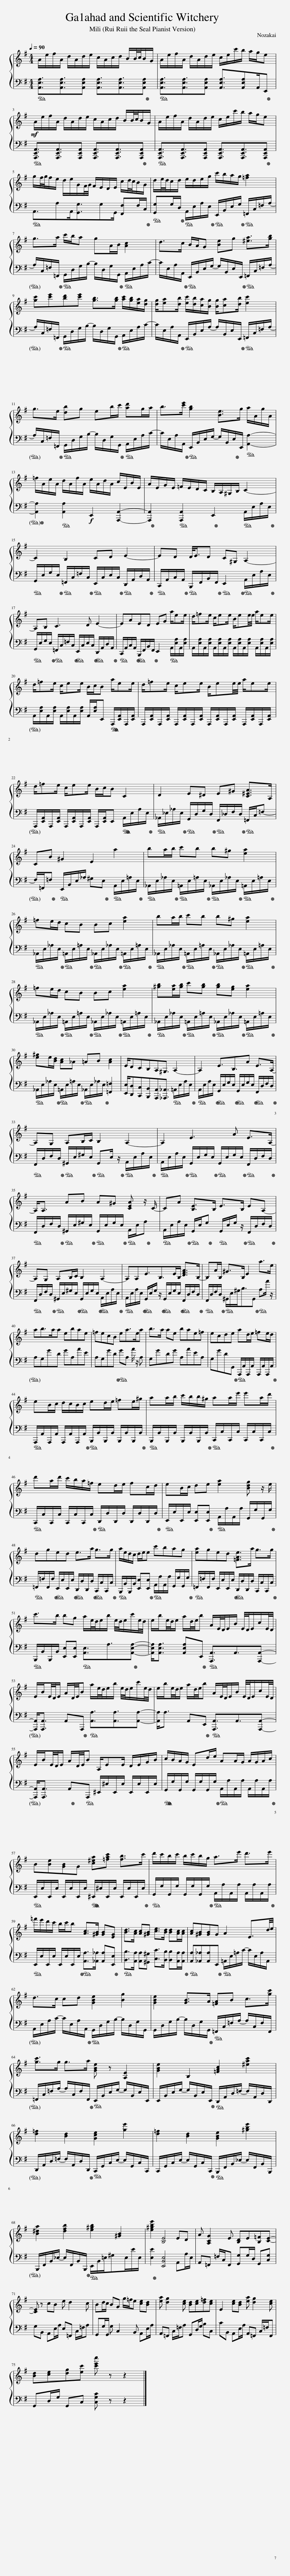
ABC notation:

X:1
%%score { 1 | 2 }
L:1/8
Q:1/4=90
M:4/4
I:linebreak $
K:G
V:1 treble
V:2 bass
V:1
 A/e/f/A/ d/A/d/e/ c/A/c/d/ B/B/4c/4B/G/ | A/e/f/A/ d/A/d/e/ c/e/c'/b/ a/g/e |$!mf! A/e/f/A/ d/A/d/e/ c/A/c/d/ B/B/4c/4B/G/ | A/e/f/A/ d/A/d/e/ c/e/c'/b/ a/g/e |$ g/f/4g/4f/e/ d/e/G/F/4G/4 F/E/D/E/ c/d/4c/4B/G/ | %5
 d/e/4d/4c/d/ e/d/e/g/ c'/b/a/g/ [=fa]2 |$ g>a c'/b/a gA/B/ [Ac]2 | d>c B/A/G [Be]g [^ea]>[gb] |$ [gc'][c'e'][bd'][c'e'] [gb]>[gb] [ac']/[gb]/[ea]/[dg]/ | [dg]/[ea][db]/ [ec']/[db]/[ca]/[Bg]/ [Bg]/[ca][db]/ [ec']2 |$ %10
 g>e [db]g eb/c'/ [ad']g/a/ | b>[c'e'] [gb]2 [Be]>g a/A/g/A/ |$ =f/A/e/A/ d/A/f/A/ e/A/d/A/ c/E/B/E/ | A/E/G/E/ =F/E/D/C/ B,/A,/^G,/B,/ C2- |$ C2 B,2 CD E2- | %15
 ED D/<E/D C^G, A,2- |$ A,B, C3 D E2- | EAED EG a/ee/ | d/=fe/ c/ee/ B/ee/4e/4 a/ee/ |$ d/=fe/ c/ee/ B/c/B a/ee/ | %20
 d/=fe/ c/ee/ B/ee/4e/4 a/ee/ |$ d/=fe/ c/ee/ B/c/B C2 | D2 E^D E^G [C^EA]>A, |$ CB ^G2 E2 a2 | ba/b/ c'b b^g [ea]2 |$ %25
 =fe/d/ cB Bc [ea]2 | ba/b/ c'b b^g [ea]2 |$ =fe/d/ cB Bc [ea]2 | [^gb][ea]/[gb]/ c'[gb] [gb][eg] [ea]2 |$ [e^g]e/[Bd]/ [Ac]_A =AB [Ac]2 | %30
 E/DCB,A,^G,3/2 A,2- | A,2 E3/2B,3/2A E>A,- |$ A,G, A,B,/C/ B,2 A,2- | A,2 E3 A E>A,- |$ A,<A, AB A^G [CEA] z/ C/- | %35
 CA [B,E]>B, E>B, EA,- |$ A,G, A,B,/C/ B,2 A,2- | A,A,E3/2B,>EB,/ [DFA]>B,- | B,A/B,/ ^G>B, E2 a>e |$ ab>aa ebae | %40
 =fecB ea>ea | b>a ae bae=f | ecde ad/e/ =fe/d/ |$ eB/c/ d/c/B/c/ ed/e/ =fe/^g/ | aa/b/ c'/b/b/^g/ aa/e'/ e'a/d'/ |$ %45
 d'a/d'/ c'/b/a/=f/ ed/e/ fc/d/ | eB/c/ de [ea]2 [Bdg] z/ e/ |$ dged e>a g>g | a/e/d/c/ d/e/e c'bag | [ea]ged [=FAe]>a g>g |$ %50
 c'>b bg a/e/4d/4e/b/ e/4d/4e/c'/e/4d/4 | e/b/e/4d/4e/ a/d/4e/4b A/E/4D/4E/B/ E/4D/4E/c/E/4D/4 |$ E/B/E/4D/4E/ A/D/4E/4B a/e/4d/4e/b/ e/4d/4e/c'/e/4d/4 | e/b/e/4d/4e/ a/d/4e/4b A/E/4D/4E/B/ E/4D/4E/c/E/4D/4 |$ E/B/E/4D/4E/ A/D/4E/4B A,/EE/ D/E/G/B/ | %55
 c/B/A/G/ Ed/e/ AA/G/ A/G/A/c/ |$ B[Be][GB]G [c^ea][=fac'] [fb]>c' | d'/c'/b/c'/ b/c'/b/g/ a>e' d'>e' |$ =f'/e'/d'/c'/ b/c'/b [Ac]>[^GB] [GB][EG] | [Bd]>[Ac] [Ac][^GB] [ce]>[Bd] [Bd][Ac]/[Ac]/ | %60
 [Ac][^GB][GB]G A2 E3/2d/4e/4 |$ d>c cd [GBe]2 [Bg]2 | [GBe]2 [GB]>A [=FA]B c>[gc'] |$ [gc']>g g>a [GBe] z [A,E]2 | [GBe]2 B,2 [=FAc]2 [^eac']2 |$ %65
 [d=f]2 [Bd]2 [Gce]2 [ge']2 | [d=f]2 [Bd]2 [FBe]2 [^fbe']2 |$ [B^da]2 [dfb]2 [e^gb]2 [^GB]2 | [e^gbe']2 [B,E]4 ED | A [A,CG]2 E [B,D]E[B,=F][CE]- |$ %70
 [CE] z cB e d2 c | Bd/c/ BG g/=f/e [ce][Bd] | [ea] [dg]2 [ce] [Bd][ce][d=f][ce] | E2 [ce][Bd] [ea] [dg]2 [ce] |$ [Bd][ce][dg][ec'] [c'e'c''] z z2 |] %75
V:2
!ped! [A,,E,A,]3/2[A,,E,A,]3/2[A,,E,A,] [A,,E,A,]3/2[A,,E,A,]3/2[A,,E,A,]!ped-up! |!ped! [A,,E,A,]3/2[A,,E,A,]3/2[A,,E,A,] [A,,E,A,]3/2[A,,E,A,]A,,/E,,!ped-up! |$!ped! [A,,,E,,A,,]3/2[A,,,E,,A,,]3/2[A,,,E,,A,,] [A,,,E,,A,,]3/2[A,,,E,,A,,]3/2[A,,,E,,A,,]!ped-up! |!ped! [A,,,E,,A,,]3/2[A,,,E,,A,,]3/2[A,,,E,,A,,] [A,,,E,,A,,]3/2[A,,,E,,A,,]3/2[A,,,E,,A,,]!ped-up! |$!ped! A,,3/2A,A,,<[G,,G,]G,G,,/ [F,,F,]F,/C,/!ped-up! | %5
!ped! [G,,G,]G,/D,/!ped-up!!ped! A,,/E,/A,/E,/!ped-up!!ped! E,,/B,,/E,/G,/!ped-up!!ped! =F,,/C,/=F,/A,/- |$ A,/C,/=F,/=F,,/!ped-up!!ped! G,,/D,/G,/B,/- B,/D,/G,/G,,/!ped-up!!ped! A,,/E,/A,/C/- | C/E,/A,/A,,/!ped-up!!ped! E,,/B,,/E,/G,/- G,/B,,/E,/E,,/!ped-up!!ped! =F,,/C,/=F,/A,/- |$ A,/C,/=F,/=F,,/!ped-up!!ped! G,,/D,/G,/B,/- B,/D,/G,/G,,/!ped-up!!ped! A,,/E,/A,/C/- | C/E,/A,/A,,/!ped-up!!ped! E,,/B,,/E,/A,/- A,/B,,/E,/E,,/!ped-up!!ped! =F,,/C,/=F,/A,/- |$ %10
 A,/C,/=F,/=F,,/!ped-up!!ped! G,,/D,/G,/B,/- B,/D,/G,/G,,/!ped-up!!ped! A,,/E,/A,/C/- | C/E,/A,/A,,/!ped-up!!ped! E,,/B,,/E,/G,/- G,/B,,/E,/!ped-up!E,,/!ped! [A,,A,]2- |$ [A,,A,]2!ped-up!!ped! [A,,A,]2!f! E,,2 [A,,,A,,]2- | [A,,,A,,]2!ped-up!!ped! [A,,,A,,]2 E,,2!ped-up!!ped! A,,/E,/A,/E,/!ped-up! |$!ped! G,,/E,/G,/E,/!ped-up!!ped! =F,,/C,/=F,/C,/!ped-up!!ped! E,,/C,/E,/C,/!ped-up!!ped! D,,/A,,/D,/A,,/!ped-up! | %15
!ped! C,,/A,,/C,/A,,/!ped-up!!ped! B,,,/F,,/B,,/F,,/!ped-up!!ped! E,,2!ped-up!!ped! A,,/E,/A,/E,/!ped-up! |$!ped! G,,/E,/G,/E,/!ped-up!!ped! =F,,/C,/=F,/C,/!ped-up!!ped! E,,/C,/E,/C,/!ped-up!!ped! D,,/A,,/D,/A,,/!ped-up! |!ped! C,,/A,,/C,/A,,/!ped-up!!ped! B,,,/F,,/B,,/F,,/!ped-up! E,,2!ped! A,,/[E,A,]/A,,/[E,A,]/ | A,,/[E,A,]/A,,/[E,A,]/ A,,/[E,A,]/A,,/[E,A,]/ A,,/[E,A,]/A,,/[E,A,]/ A,,/[E,A,]/A,,/[E,A,]/ |$ A,,/[E,A,]/A,,/[E,A,]/ A,,/[E,A,]/A,,/[E,A,]/ A,,/[E,A,]/E,,!ped! A,,,/!ped-up![E,,A,,]/A,,,/[E,,A,,]/ | %20
 A,,,/[E,,A,,]/A,,,/[E,,A,,]/ A,,,/[E,,A,,]/A,,,/[E,,A,,]/ A,,,/[E,,A,,]/A,,,/[E,,A,,]/ A,,,/[E,,A,,]/A,,,/[E,,A,,]/ |$ A,,,/[E,,A,,]/A,,,/[E,,A,,]/ A,,,/[E,,A,,]/A,,,/[E,,A,,]/ A,,,/[E,,A,,]/E,,!ped! A,,/!ped-up!E,/A,/E,/ |!ped! _A,,/_E,/_A,/E,/!ped-up!!ped! G,,/D,/G,/D,/!ped-up!!ped! F,,/_D,/F,/D,/!ped-up!!ped! =F,,/C,/=F,-!ped-up! |$ F,/=F,,/=F,!ped-up!!ped! E,,/B,,/E,/_A,/ ^G,E,!ped-up!!ped! A,,/E,/=A,/E,/ |!ped! _A,,/E,/_A,/E,/!ped-up!!ped! =A,,/E,/=A,/E,/!ped-up!!ped! _A,,/E,/_A,/E,/!ped-up!!ped! =A,,/E,/=A,/E,/!ped-up! |$ %25
!ped! _A,,/E,/_A,/E,/!ped-up!!ped! =A,,/E,/=A,/E,/!ped-up!!ped! _A,,/E,/_A,/E,/!ped-up!!ped! =A,,/E,/=A,/E,/!ped-up! |!ped! _A,,/E,/_A,/E,/!ped-up!!ped! =A,,/E,/=A,/E,/!ped-up!!ped! _A,,/E,/_A,/E,/!ped-up!!ped! =A,,/E,/=A,/E,/!ped-up! |$!ped! _A,,/E,/_A,/E,/!ped-up!!ped! =A,,/E,/=A,/E,/!ped-up!!ped! _A,,/E,/_A,/E,/!ped-up!!ped! =A,,/E,/=A,/E,/!ped-up! |!ped! _A,,/E,/_A,/E,/!ped-up!!ped! =A,,/E,/=A,/E,/!ped-up!!ped! _A,,/E,/_A,/E,/!ped-up!!ped! =A,,/E,/=A,/E,/!ped-up! |$!ped! _A,,/E,/_A,/E,/!ped-up!!ped! =A,,/E,/=A,/E,/!ped-up!!ped! _A,,/E,/_A,/E,/ [=F,,=F,]2!ped-up! | %30
 [E,,E,]/[D,,D,][C,,C,][B,,,B,,][A,,,A,,][_A,,,_A,,]3/2!ped-up!!ped! =A,,/E,/A,/E,/ |!ped! A,,/E,/A,/E,/!ped-up!!ped! G,,/E,/G,/E,/!ped-up!!ped! G,,/E,/G,/E,/!ped-up!!ped! F,,/D,/F,/D,/!ped-up! |$!ped! F,,/D,/F,/D,/!ped-up!!ped! ^G,,/E,/^G,/E,/!ped-up!!ped! G,,E,/ z/!ped-up!!ped! A,,/E,/A,/E,/!ped-up! |!ped! A,,/E,/A,/E,/!ped-up!!ped! G,,/E,/G,/E,/!ped-up!!ped! G,,/E,/G,/E,/!ped-up!!ped! F,,/D,/F,/D,/!ped-up! |$!ped! F,,/D,/F,/D,/!ped-up!!ped! ^G,,/E,/^G,/E,/!ped-up!!ped! G,,/E,/G,/E,/!ped-up!!ped! A,,/E,/A,!ped-up! | %35
!ped! A,,/E,/A,/E,/!ped-up!!ped! G,,/E,/G,!ped-up!!ped! G,,/E,/G,/ z/!ped-up!!ped! F,,/D,/F,/D,/!ped-up! |$!ped! F,,/D,/F,/D,/!ped-up!!ped! ^G,,/E,/^G,/E,/!ped-up!!ped! G,,/E,/G,/E,/!ped-up!!ped! A,,/E,/A,/E,/!ped-up! |!ped! A,,/E,/A,/E,/!ped-up!!ped! G,,/E,/G,/ z/!ped-up!!ped! G,,/E,/G,/E,/!ped-up!!ped! F,,/D,/F,/D,/!ped-up! |!ped! F,,/D,/F,/D,/!ped-up!!ped! ^G,,/E,/^G,<B,G,,!ped-up!!ped! A,A/ z/!ped-up! |$ A,G,GD GA,AE | %40
 A,G,GD!ped-up!!ped! GA, A/ z/ A, | G,GDG A,AEA, | G,GDG,,!ped-up!!ped! A,,,/A,,/A,,,/A,,/ A,,,/A,,/A,,,/A,,/ |$!ped! A,,,/A,,/A,,,/A,,/ A,,,/A,,/A,,,/A,,/!ped-up!!ped! B,,,/B,,/B,,,/B,,/ B,,,/B,,/B,,,/B,,/!ped-up! |!ped! B,,,/B,,/B,,,/B,,/ B,,,/B,,/B,,,/B,,/!ped-up!!ped! C,,/C,/C,,/C,/ C,,/C,/C,,/C,/!ped-up! |$ %45
!ped! C,,/C,/C,,/C,/ C,,/C,/C,,/C,/!ped-up!!ped! D,,/D,/D,,/D,/ D,,/D,/D,,/D,/!ped-up! |!ped! E,,/E,/E,,/E,/ [E,,E,][E,,E,]!ped-up!!ped! A,,/A,/A,,/A,/ G,,/G,/G,,/G,/!ped-up! |$!ped! =F,,/=F,/F,,/F,/!ped-up!!ped! E,,/E,/E,,/E,/!ped-up!!ped! D,,/D,/D,,/D,/!ped-up!!ped! C,,/C,/C,,/C,/!ped-up! |!ped! B,,,/B,,/B,,,/B,,/ [E,,E,][E,,E,]!ped-up!!ped! A,,/A,/A,,/A,/ G,,/G,/G,,/G,/!ped-up! |!ped! =F,,/=F,/F,,/F,/ E,,/E,/E,,/E,/!ped-up!!ped! D,,/D,/D,,/D,/ C,,/C,/C,,/C,/!ped-up! |$ %50
!ped! B,,,/B,,/B,,,/B,,/ [E,,E,][E,,E,]!ped! [A,,E,]3/2A,3/2[A,,E,A,]-!ped-up! | [A,,E,A,]<[A,,E,A,] [A,,E,A,]E,,!ped-up!!ped! [A,,,A,,]3/2A,,3/2[A,,,A,,]- |$ [A,,,A,,]<[A,,,A,,] A,,A,,,!ped-up!!ped! [A,,A,]3/2[A,,A,]3/2[A,,A,]- | [A,,A,]<A, A,,E,,!ped-up!!ped! [A,,,A,,]3/2A,,3/2[A,,,A,,]- |$ [A,,,A,,]<[A,,,A,,] A,,!ped-up!!ped!A,,, ^E,,/^E,/E,,/E,/ E,,/E,/E,,/E,/ | %55
!ped! G,,/!ped-up!G,/G,,/G,/ G,,/G,/G,,/G,/!ped-up!!ped! A,,/A,/A,,/A,/ A,,/A,/A,,/A,/ |$!ped! E,,/E,/E,,/E,/ E,,/E,/E,,/E,/!ped! ^E,,/!ped-up!^E,/E,,/E,/ E,,/E,/E,,/E,/!ped-up! |!ped! G,,/G,/G,,/G,/ G,,/G,/G,,/G,/!ped-up!!ped! A,,/A,/A,,/A,/ A,,/A,/A,,/A,/!ped-up! |$!ped! E,,/E,/E,,/E,/ E,,/E,/E,,/E,/!ped-up!!ped! [A,,A,]>[_A,,_A,] [A,,A,][E,,E,]!ped-up! |!ped! [B,,B,]>[A,,A,] [A,,A,][^G,,^G,] [C,C]>[B,,B,] [B,,B,][A,,A,]/[A,,A,]/!ped-up! | %60
!ped! [A,,A,][_A,,_A,][A,,A,]E,,!ped-up!!ped! =A,,/E,/=A,/C/- C/E,/A,/A,,/!ped-up! |$ A,,/E,/A,/C/- C/E,/A,/A,,/!ped-up!!ped! G,,/D,/G,/B,/- B,/D,/G,/G,,/ | G,,/D,/G,/B,/- B,/D,/G,/G,,/!ped-up!!ped! =F,,/C,/=F,/A,/- A,/C,/F,/F,,/ |$ =F,,/C,/=F,/A,/- A,/C,/F,/F,,/!ped-up!!ped! E,,/B,,/E,/G,/- G,/B,,/E,/E,,/ | E,,/B,,/E,/G,/- G,/B,,/E,/E,,/!ped-up!!ped! D,,/A,,/D,/=F,/- F,/A,,/D,/D,,/ |$ %65
 D,,/A,,/D,/=F,/- F,/A,,/D,/D,,/!ped-up!!ped! C,,/G,,/C,/E,/- E,/G,,/C,/C,,/ | C,,/G,,/C,/E,/- E,/G,,/C,/C,,/!ped-up!!ped! B,,,/F,,/B,,/_E,/- E,/F,,/B,,/B,,,/ |$ B,,,/F,,/B,,/_E,/- E,/F,,/B,,/B,,,/!ped-up!!ped! E,,/B,,/=E,/^G,E,/E/E,/ | [E,E]2 [E,,B,,E,]4 A,,A,/E,/ | A,,=F,, =F,/C,/F,, [G,,G,]G,/D,/ G,,[C,G,] |$ %70
 G,B,, A,,E,/A,/ E,=F,, C,/=F,/A, | G,,G,/G,,/ G, C,2 B,, A,,E,/A,/ | A,,=F,, C,/=F,/A, G,,D,/G,/ B,C, | CB,, A,,E,/A,/ A,,=F,, C,/=F,/F,, |$ G,,D,/G,/ G,,C, [C,G,C] z z2 |] %75
